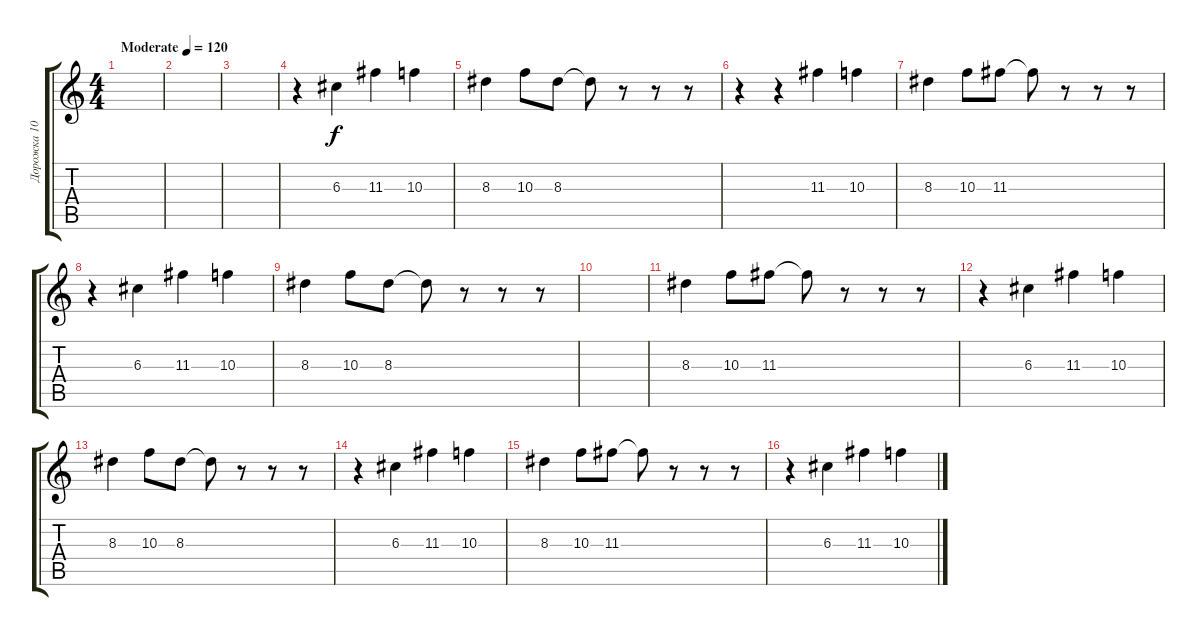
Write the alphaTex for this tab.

\track ("Дорожка 10" "Дорожка 10") {instrument distortionguitar}
\staff {score tabs}
\tuning (E4 B3 G3 D3 A2 D2) {hide}
\ts (4 4)
\tempo (120 "Moderate")
\clef g2
\ks c
|
|
|
r.4{volume 16 instrument contrabass} 6.3.4 11.3.4 10.3.4 |
8.3.4 10.3.8 8.3.8 8.3{t}.8 r.8 r.8 r.8 |
r.4 r.4 11.3.4 10.3.4 |
8.3.4 10.3.8 11.3.8 11.3{t}.8 r.8 r.8 r.8 |
r.4 6.3.4 11.3.4 10.3.4 |
8.3.4 10.3.8 8.3.8 8.3{t}.8 r.8 r.8 r.8 |
|
8.3.4 10.3.8 11.3.8 11.3{t}.8 r.8 r.8 r.8 |
r.4 6.3.4 11.3.4 10.3.4 |
8.3.4 10.3.8 8.3.8 8.3{t}.8 r.8 r.8 r.8 |
r.4 6.3.4 11.3.4 10.3.4 |
8.3.4 10.3.8 11.3.8 11.3{t}.8 r.8 r.8 r.8 |
r.4 6.3.4 11.3.4 10.3.4
